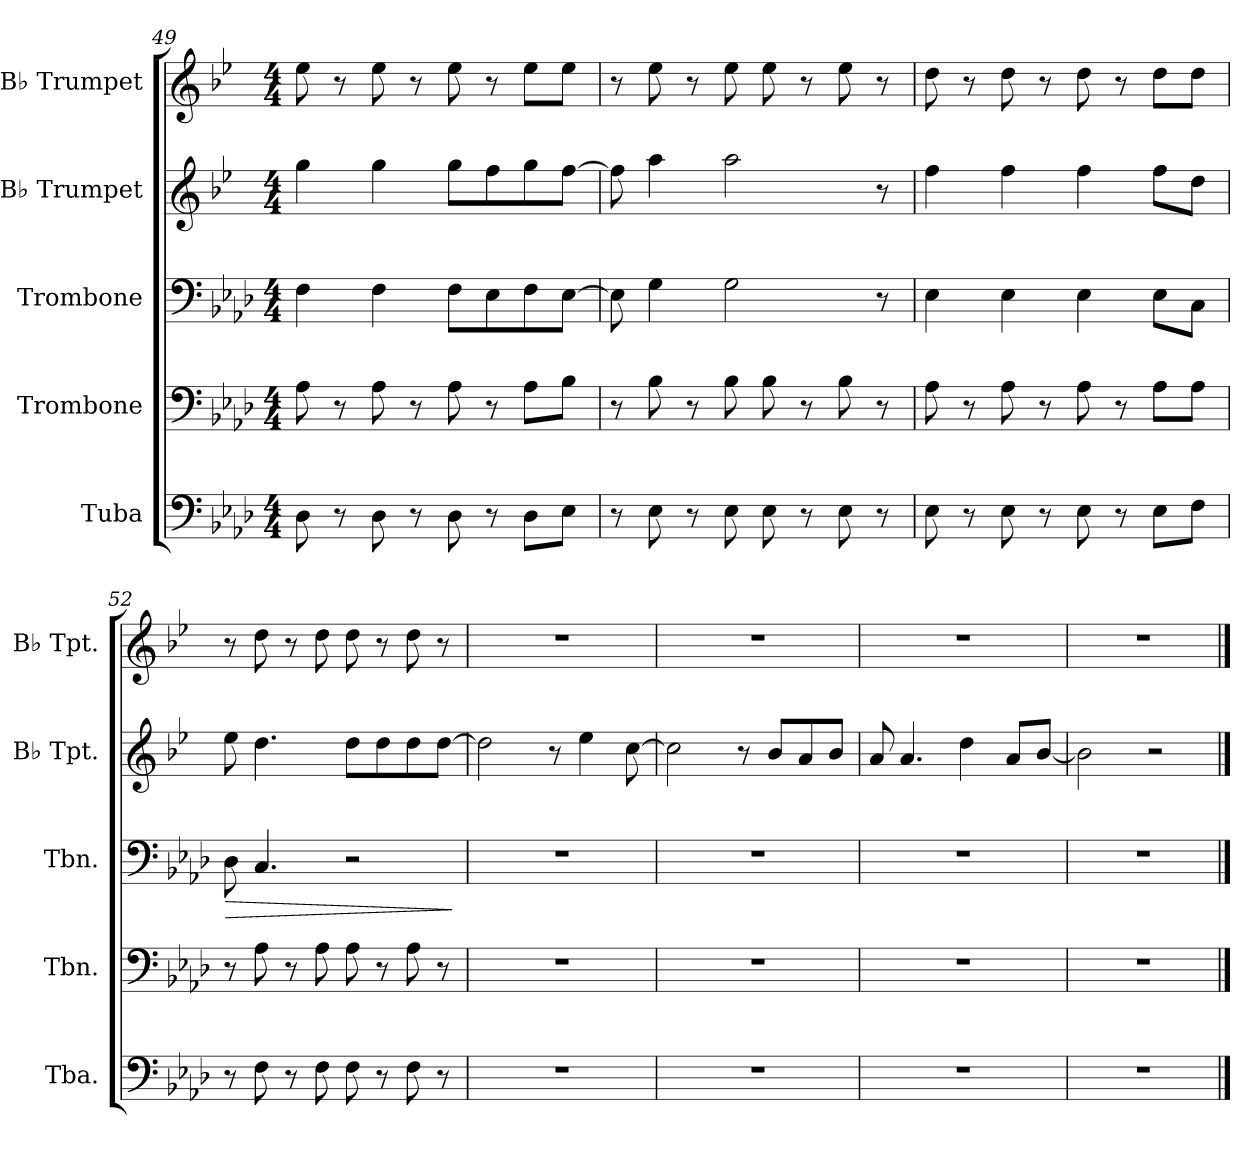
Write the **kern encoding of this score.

**kern	**kern	**kern	**dynam	**kern	**kern
*part5	*part4	*part3	*part3	*part2	*part1
*staff5	*staff4	*staff3	*staff3	*staff2	*staff1
*I"Tuba	*I"Trombone	*I"Trombone	*	*I"B♭ Trumpet	*I"B♭ Trumpet
*I'Tba.	*I'Tbn.	*I'Tbn.	*	*I'B♭ Tpt.	*I'B♭ Tpt.
*clefF4	*clefF4	*clefF4	*	*clefG2	*clefG2
*	*	*	*	*ITrd1c2	*ITrd1c2
*k[b-e-a-d-]	*k[b-e-a-d-]	*k[b-e-a-d-]	*	*k[b-e-a-d-]	*k[b-e-a-d-]
*M4/4	*M4/4	*M4/4	*	*M4/4	*M4/4
=49	=49	=49	=49	=49	=49
8D-\	8A-\	4F\	.	4ff\	8dd-\
8r	8r	.	.	.	8r
8D-\	8A-\	4F\	.	4ff\	8dd-\
8r	8r	.	.	.	8r
8D-\	8A-\	8F\L	.	8ff\L	8dd-\
8r	8r	8E-\	.	8ee-\	8r
8D-\L	8A-\L	8F\	.	8ff\	8dd-\L
8E-\J	8B-\J	[8E-\J	.	[8ee-\J	8dd-\J
!!LO:PB:g=z
=50	=50	=50	=50	=50	=50
8r	8r	8E-\]	.	8ee-\]	8r
8E-\	8B-\	4G\	.	4gg\	8dd-\
8r	8r	.	.	.	8r
8E-\	8B-\	2G\	.	2gg\	8dd-\
8E-\	8B-\	.	.	.	8dd-\
8r	8r	.	.	.	8r
8E-\	8B-\	.	.	.	8dd-\
8r	8r	8r	.	8r	8r
=51	=51	=51	=51	=51	=51
8E-\	8A-\	4E-\	.	4ee-\	8cc\
8r	8r	.	.	.	8r
8E-\	8A-\	4E-\	.	4ee-\	8cc\
8r	8r	.	.	.	8r
8E-\	8A-\	4E-\	.	4ee-\	8cc\
8r	8r	.	.	.	8r
8E-\L	8A-\L	8E-\L	.	8ee-\L	8cc\L
8F\J	8A-\J	8C\J	.	8cc\J	8cc\J
=52	=52	=52	=52	=52	=52
!	!	!	!LO:HP:b	!	!
8r	8r	8D-\	>	8dd-\	8r
8F\	8A-\	4.C/	.	4.cc\	8cc\
8r	8r	.	.	.	8r
8F\	8A-\	.	.	.	8cc\
8F\	8A-\	2r	.	8cc\L	8cc\
8r	8r	.	.	8cc\	8r
8F\	8A-\	.	.	8cc\	8cc\
8r	8r	.	.	[8cc\J	8r
.	.	.	]	.	.
=53	=53	=53	=53	=53	=53
1r	1r	1r	.	2cc\]	1r
.	.	.	.	8r	.
.	.	.	.	4dd-\	.
.	.	.	.	[8b-\	.
=54	=54	=54	=54	=54	=54
1r	1r	1r	.	2b-\]	1r
.	.	.	.	8r	.
.	.	.	.	8a-/L	.
.	.	.	.	8g/	.
.	.	.	.	8a-/J	.
=55	=55	=55	=55	=55	=55
1r	1r	1r	.	8g/	1r
.	.	.	.	4.g/	.
.	.	.	.	4cc\	.
.	.	.	.	8g/L	.
.	.	.	.	[8a-/J	.
!!LO:LB:g=z
=56	=56	=56	=56	=56	=56
1r	1r	1r	.	2a-\]	1r
.	.	.	.	2r	.
==	==	==	==	==	==
*-	*-	*-	*-	*-	*-
